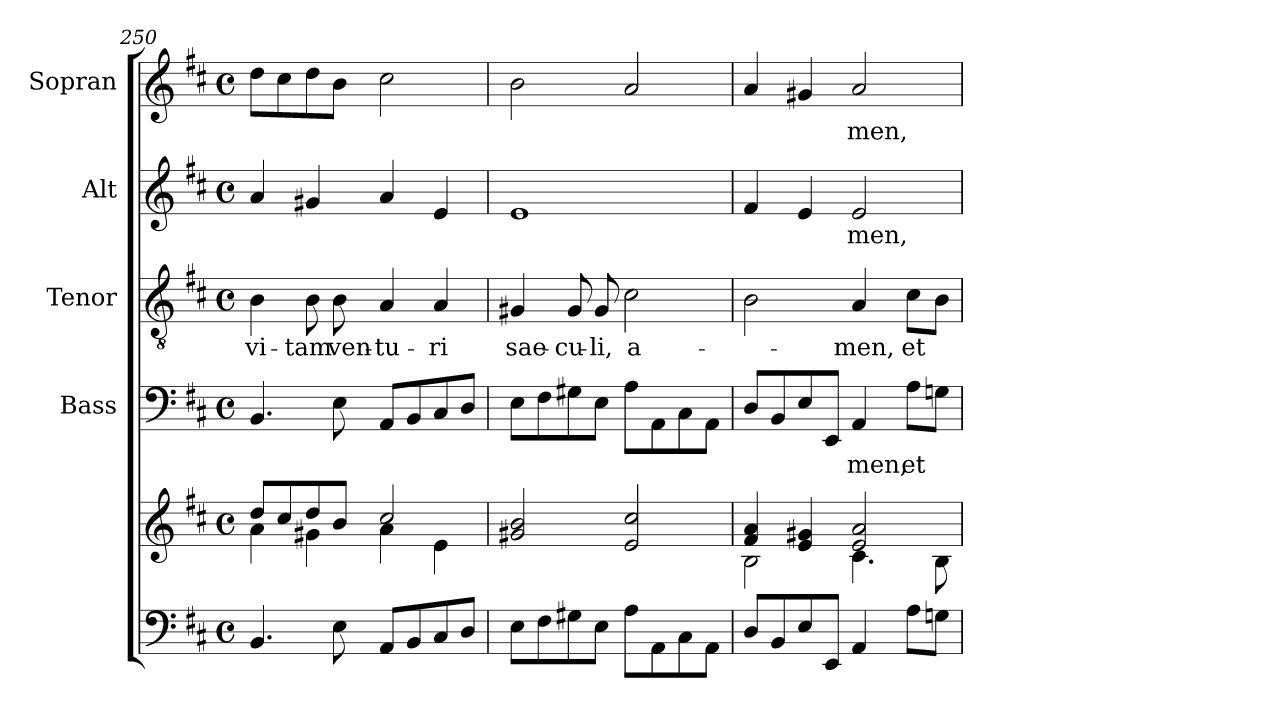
**kern	**kern	**kern	**text	**kern	**text	**kern	**text	**kern	**text
*part5	*part5	*part4	*part4	*part3	*part3	*part2	*part2	*part1	*part1
*staff6	*staff5	*staff4	*staff4	*staff3	*staff3	*staff2	*staff2	*staff1	*staff1
*	*	*I"Bass	*	*I"Tenor	*	*I"Alt	*	*I"Sopran	*
*	*	*I'B.	*	*I'T.	*	*I'A.	*	*I'S.	*
!!LO:LB:g=z
*clefF4	*clefG2	*clefF4	*	*clefGv2	*	*clefG2	*	*clefG2	*
*k[f#c#]	*k[f#c#]	*k[f#c#]	*	*k[f#c#]	*	*k[f#c#]	*	*k[f#c#]	*
*D:	*D:	*D:	*	*D:	*	*D:	*	*D:	*
*M4/4	*M4/4	*M4/4	*	*M4/4	*	*M4/4	*	*M4/4	*
*met(c)	*met(c)	*met(c)	*	*met(c)	*	*met(c)	*	*met(c)	*
=250	=250	=250	=250	=250	=250	=250	=250	=250	=250
*	*^	*	*	*	*	*	*	*	*
!	!	!	!	!	!	!LO:LY:b	!	!	!	!
4.BB/	8dd/L	4a\	4.BB/	.	4B\	vi-	4a/	.	8dd\L	.
.	8cc#/	.	.	.	.	.	.	.	8cc#\	.
!	!	!	!	!	!	!LO:LY:b	!	!	!	!
.	8dd/	4g#X\	.	.	8B\	-tam	4g#X/	.	8dd\	.
!	!	!	!	!	!	!LO:LY:b	!	!	!	!
8E\	8b/J	.	8E\	.	8B\	ven-	.	.	8b\J	.
!	!	!	!	!	!	!LO:LY:b	!	!	!	!
8AA/L	2cc#/	4a\	8AA/L	.	4A/	-tu-	4a/	.	2cc#\	.
8BB/	.	.	8BB/	.	.	.	.	.	.	.
!	!	!	!	!	!	!LO:LY:b	!	!	!	!
8C#/	.	4e\	8C#/	.	4A/	-ri	4e/	.	.	.
8D/J	.	.	8D/J	.	.	.	.	.	.	.
*	*v	*v	*	*	*	*	*	*	*	*
=251	=251	=251	=251	=251	=251	=251	=251	=251	=251
!	!	!	!	!	!LO:LY:b	!	!	!	!
8E\L	2g#X/ 2b/	8E\L	.	4G#X/	sae-	1e	.	2b\	.
8F#\	.	8F#\	.	.	.	.	.	.	.
!	!	!	!	!	!LO:LY:b	!	!	!	!
8G#X\	.	8G#X\	.	8G#/	-cu-	.	.	.	.
!	!	!	!	!	!LO:LY:b	!	!	!	!
8E\J	.	8E\J	.	8G#/	-li,	.	.	.	.
!	!	!	!	!	!LO:LY:b	!	!	!	!
8A\L	2e/ 2cc#/	8A\L	.	2c#\	a-	.	.	2a/	.
8AA\	.	8AA\	.	.	.	.	.	.	.
8C#\	.	8C#\	.	.	.	.	.	.	.
8AA\J	.	8AA\J	.	.	.	.	.	.	.
=252	=252	=252	=252	=252	=252	=252	=252	=252	=252
*	*^	*	*	*	*	*	*	*	*
8D/L	4f#/ 4a/	2B\	8D/L	.	2B\	.	4f#/	.	4a/	.
8BB/	.	.	8BB/	.	.	.	.	.	.	.
8E/	4e/ 4g#X/	.	8E/	.	.	.	4e/	.	4g#X/	.
8EE/J	.	.	8EE/J	.	.	.	.	.	.	.
!	!	!	!	!LO:LY:b	!	!LO:LY:b	!	!LO:LY:b	!	!LO:LY:b
4AA/	2e/ 2a/	4.c#\	4AA/	-men,	4A/	-men,	2e/	-men,	2a/	-men,
!	!	!	!	!LO:LY:b	!	!LO:LY:b	!	!	!	!
8A\L	.	.	8A\L	et	8c#\L	et	.	.	.	.
8Gn\J	.	8B\	8Gn\J	.	8B\J	.	.	.	.	.
*	*v	*v	*	*	*	*	*	*	*	*
=	=	=	=	=	=	=	=	=	=
*-	*-	*-	*-	*-	*-	*-	*-	*-	*-
